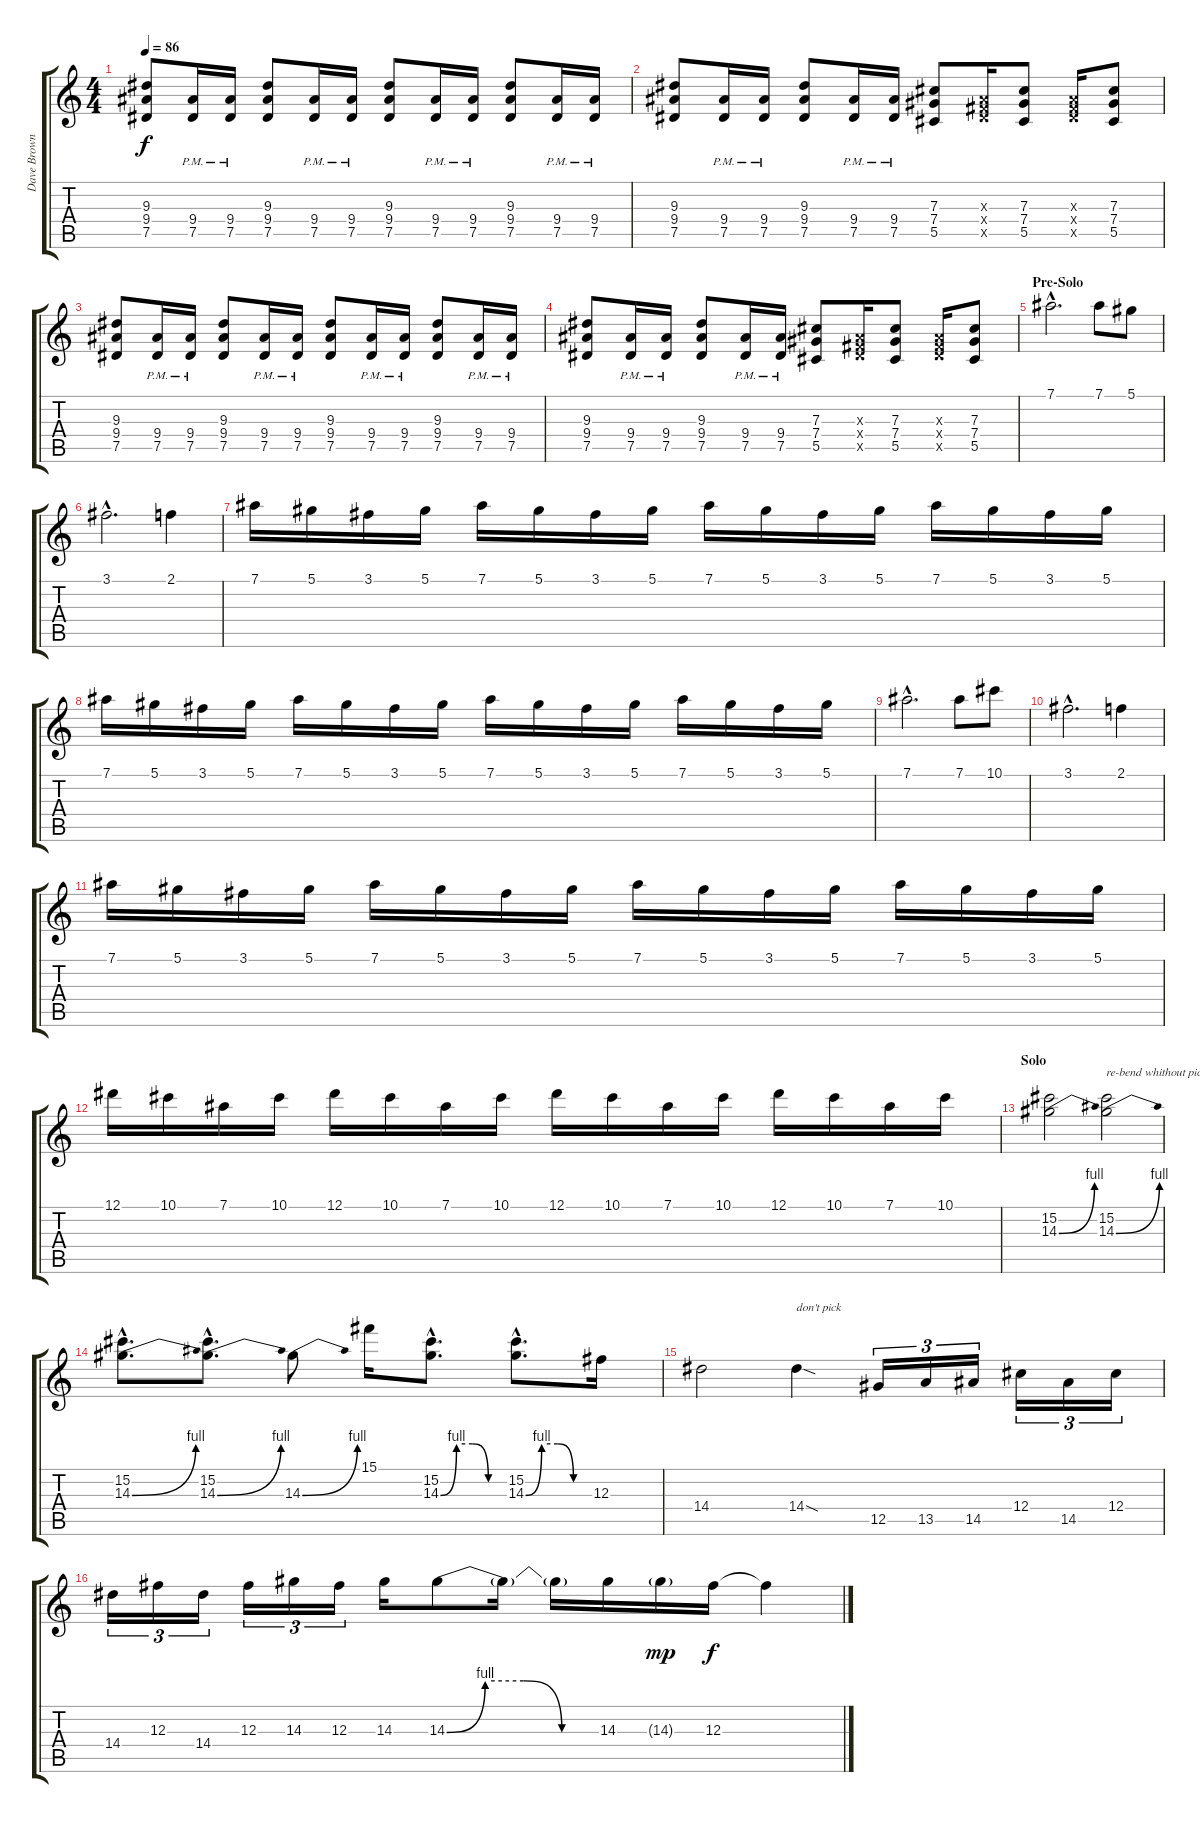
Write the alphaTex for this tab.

\track ("Dave Brownsound - Lead Guitar" "Dave Brown") {instrument distortionguitar}
\staff {score tabs}
\tuning (Eb4 Bb3 Gb3 Db3 Ab2 Eb2) {hide}
\ts (4 4)
\tempo 86
\clef g2
\ks c
(9.3 9.4 7.5).8{dy f} (9.4{pm} 7.5{pm}).16 (9.4{pm} 7.5{pm}).16 (9.3 9.4 7.5).8 (9.4{pm} 7.5{pm}).16 (9.4{pm} 7.5{pm}).16 (9.3 9.4 7.5).8 (9.4{pm} 7.5{pm}).16 (9.4{pm} 7.5{pm}).16 (9.3 9.4 7.5).8 (9.4{pm} 7.5{pm}).16 (9.4{pm} 7.5{pm}).16 |
(9.3 9.4 7.5).8 (9.4{pm} 7.5{pm}).16 (9.4{pm} 7.5{pm}).16 (9.3 9.4 7.5).8 (9.4{pm} 7.5{pm}).16 (9.4{pm} 7.5{pm}).16 (7.3 7.4 5.5).8 (0.3{x} 9.4{x} 7.5{x}).16 (7.3 7.4 5.5).8 (0.3{x} 9.4{x} 7.5{x}).16 (7.3 7.4 5.5).8 |
(9.3 9.4 7.5).8 (9.4{pm} 7.5{pm}).16 (9.4{pm} 7.5{pm}).16 (9.3 9.4 7.5).8 (9.4{pm} 7.5{pm}).16 (9.4{pm} 7.5{pm}).16 (9.3 9.4 7.5).8 (9.4{pm} 7.5{pm}).16 (9.4{pm} 7.5{pm}).16 (9.3 9.4 7.5).8 (9.4{pm} 7.5{pm}).16 (9.4{pm} 7.5{pm}).16 |
(9.3 9.4 7.5).8 (9.4{pm} 7.5{pm}).16 (9.4{pm} 7.5{pm}).16 (9.3 9.4 7.5).8 (9.4{pm} 7.5{pm}).16 (9.4{pm} 7.5{pm}).16 (7.3 7.4 5.5).8 (0.3{x} 9.4{x} 7.5{x}).16 (7.3 7.4 5.5).8 (0.3{x} 9.4{x} 7.5{x}).16 (7.3 7.4 5.5).8 |
\section ("" "Pre-Solo")
7.1{hac}.2{d} 7.1.8 5.1.8 |
3.1{hac}.2{d} 2.1.4 |
7.1.16 5.1.16 3.1.16 5.1.16 7.1.16 5.1.16 3.1.16 5.1.16 7.1.16 5.1.16 3.1.16 5.1.16 7.1.16 5.1.16 3.1.16 5.1.16 |
7.1.16 5.1.16 3.1.16 5.1.16 7.1.16 5.1.16 3.1.16 5.1.16 7.1.16 5.1.16 3.1.16 5.1.16 7.1.16 5.1.16 3.1.16 5.1.16 |
7.1{hac}.2{d} 7.1.8 10.1.8 |
3.1{hac}.2{d} 2.1.4 |
7.1.16 5.1.16 3.1.16 5.1.16 7.1.16 5.1.16 3.1.16 5.1.16 7.1.16 5.1.16 3.1.16 5.1.16 7.1.16 5.1.16 3.1.16 5.1.16 |
12.1.16{volume 16} 10.1.16 7.1.16 10.1.16 12.1.16 10.1.16 7.1.16 10.1.16 12.1.16 10.1.16 7.1.16 10.1.16 12.1.16 10.1.16 7.1.16 10.1.16 |
\section ("" "Solo")
(15.2 14.3{be (bend 0 0 60 4)}).2 (15.2 14.3{be (bend 0 0 60 4)}).2{txt "re-bend whithout picking"} |
(15.2{hac} 14.3{be (bend 0 0 60 4) hac}).8{d} (15.2{hac} 14.3{be (bend 0 0 60 4) hac}).8{d} 14.3{be (bend 0 0 60 4)}.8 15.1.16 (15.2{hac} 14.3{be (custom 0 0 15 4 30 4 45 0 60 0) hac}).8{d} (15.2{hac} 14.3{be (custom 0 0 15 4 30 4 45 0 60 0) hac}).8{d} 12.3.16 |
14.4.2 14.4{sod}.4{txt "don't pick"} 12.5.16{tu (3 2)} 13.5.16{tu (3 2)} 14.5.16{tu (3 2)} 12.4.16{tu (3 2)} 14.5.16{tu (3 2)} 12.4.16{tu (3 2)} |
14.4.16{tu (3 2)} 12.3.16{tu (3 2)} 14.4.16{tu (3 2)} 12.3.16{tu (3 2)} 14.3.16{tu (3 2)} 12.3.16{tu (3 2)} 14.3.16 14.3{be (custom 0 0 15 4 30 4 45 0 60 0)}.8 14.3{t}.16 14.3{t}.16 14.3.16 14.3{g}.16{dy mp} 12.3.16{dy f} 12.3{t}.4
